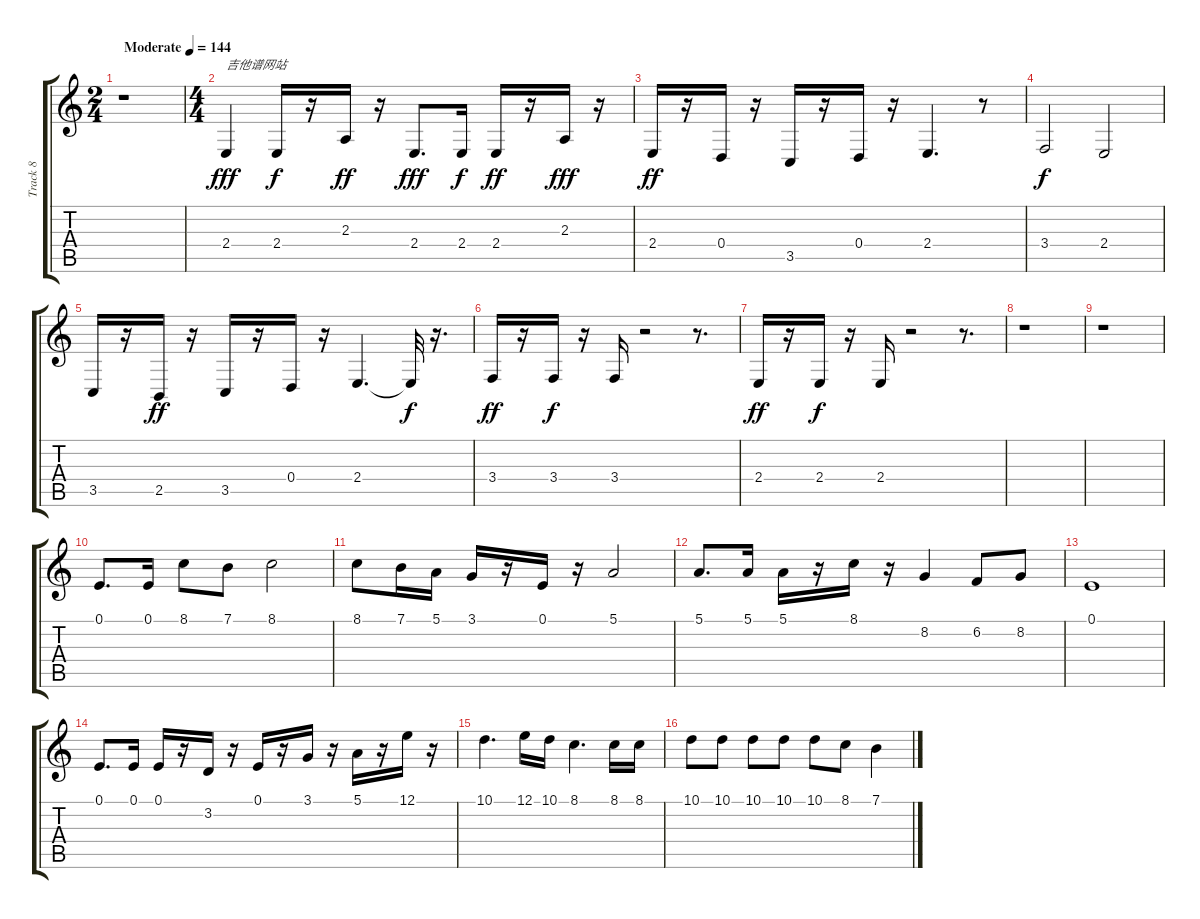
\track ("Track 8" "Track 8") {instrument oboe}
\staff {score tabs}
\tuning (E4 B3 G3 D3 A2 E2) {hide}
\ts (2 4)
\tempo (144 "Moderate")
\clef g2
\ks c
r.1{dy fff instrument oboe} |
\ts (4 4)
2.4.4{txt "吉他谱网站"} 2.4.16{dy f} r.16 2.3.16{dy ff} r.16 2.4.8{d dy fff} 2.4.16{dy f} 2.4.16{dy ff} r.16 2.3.16{dy fff} r.16 |
2.4.16{dy ff} r.16 0.4.16 r.16 3.5.16 r.16 0.4.16 r.16 2.4.4{d} r.8 |
3.4.2{dy f} 2.4.2 |
3.5.16 r.16 2.5.16{dy ff} r.16 3.5.16 r.16 0.4.16 r.16 2.4.4{d} 2.4{t}.32{dy f} r.16{d} |
3.4.16{dy ff} r.16 3.4.16{dy f} r.16 3.4.16 r.2 r.8{d} |
2.4.16{dy ff} r.16 2.4.16{dy f} r.16 2.4.16 r.2 r.8{d} |
r.1 |
r.1 |
0.1.8{d instrument fx5brightness} 0.1.16 8.1.8 7.1.8 8.1.2 |
8.1.8 7.1.16 5.1.16 3.1.16 r.16 0.1.16 r.16 5.1.2 |
5.1.8{d} 5.1.16 5.1.16 r.16 8.1.16 r.16 8.2.4 6.2.8 8.2.8 |
0.1.1 |
0.1.8{d} 0.1.16 0.1.16 r.16 3.2.16 r.16 0.1.16 r.16 3.1.16 r.16 5.1.16 r.16 12.1.16 r.16 |
10.1.4{d} 12.1.16 10.1.16 8.1.4{d} 8.1.16 8.1.16 |
10.1.8 10.1.8 10.1.8 10.1.8 10.1.8 8.1.8 7.1.4
